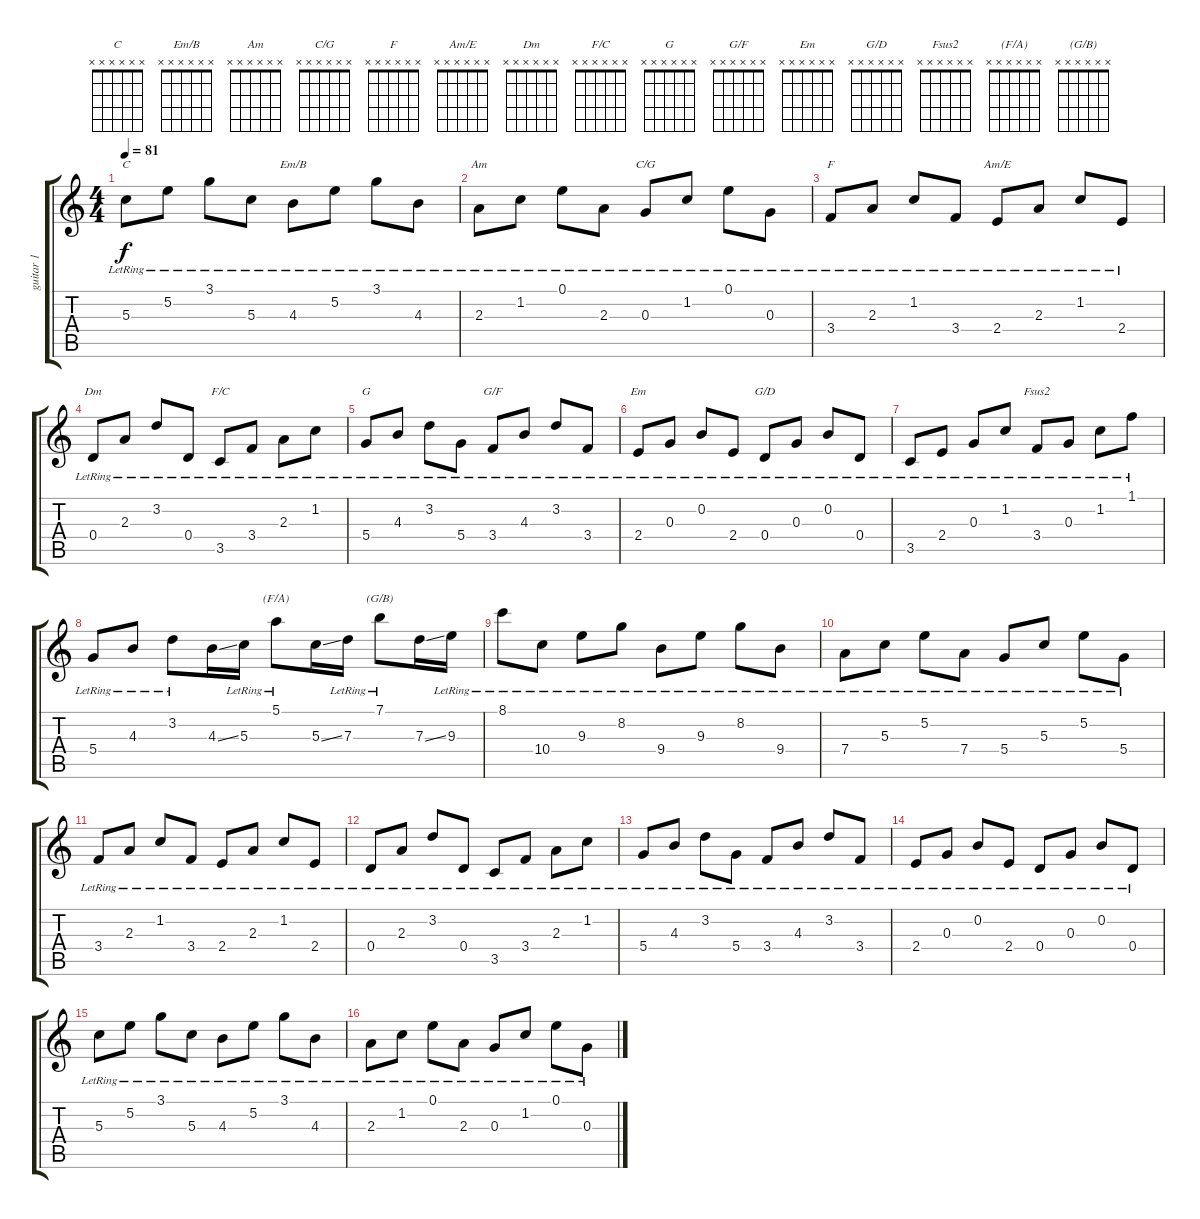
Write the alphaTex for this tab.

\track ("guitar 1" "guitar 1") {instrument electricguitarclean}
\staff {score tabs}
\tuning (E4 B3 G3 D3 A2 E2) {hide}
\chord ("C" x x x x x x) {firstfret 0}
\chord ("Em/B" x x x x x x) {firstfret 0}
\chord ("Am" x x x x x x) {firstfret 0}
\chord ("C/G" x x x x x x) {firstfret 0}
\chord ("F" x x x x x x) {firstfret 0}
\chord ("Am/E" x x x x x x) {firstfret 0}
\chord ("Dm" x x x x x x) {firstfret 0}
\chord ("F/C" x x x x x x) {firstfret 0}
\chord ("G" x x x x x x) {firstfret 0}
\chord ("G/F" x x x x x x) {firstfret 0}
\chord ("Em" x x x x x x) {firstfret 0}
\chord ("G/D" x x x x x x) {firstfret 0}
\chord ("Fsus2" x x x x x x) {firstfret 0}
\chord ("(F/A)" x x x x x x) {firstfret 0}
\chord ("(G/B)" x x x x x x) {firstfret 0}
\ts (4 4)
\tempo 81
\clef g2
\ks c
5.3{lr}.8{ch "C" dy f instrument electricguitarclean} 5.2{lr}.8 3.1{lr}.8 5.3{lr}.8 4.3{lr}.8{ch "Em/B"} 5.2{lr}.8 3.1{lr}.8 4.3{lr}.8 |
2.3{lr}.8{ch "Am"} 1.2{lr}.8 0.1{lr}.8 2.3{lr}.8 0.3{lr}.8{ch "C/G"} 1.2{lr}.8 0.1{lr}.8 0.3{lr}.8 |
3.4{lr}.8{ch "F"} 2.3{lr}.8 1.2{lr}.8 3.4{lr}.8 2.4{lr}.8{ch "Am/E"} 2.3{lr}.8 1.2{lr}.8 2.4{lr}.8 |
0.4{lr}.8{ch "Dm"} 2.3{lr}.8 3.2{lr}.8 0.4{lr}.8 3.5{lr}.8{ch "F/C"} 3.4{lr}.8 2.3{lr}.8 1.2{lr}.8 |
5.4{lr}.8{ch "G"} 4.3{lr}.8 3.2{lr}.8 5.4{lr}.8 3.4{lr}.8{ch "G/F"} 4.3{lr}.8 3.2{lr}.8 3.4{lr}.8 |
2.4{lr}.8{ch "Em"} 0.3{lr}.8 0.2{lr}.8 2.4{lr}.8 0.4{lr}.8{ch "G/D"} 0.3{lr}.8 0.2{lr}.8 0.4{lr}.8 |
3.5{lr}.8 2.4{lr}.8 0.3{lr}.8 1.2{lr}.8 3.4{lr}.8{ch "Fsus2"} 0.3{lr}.8 1.2{lr}.8 1.1{lr}.8 |
5.4{lr}.8 4.3{lr}.8 3.2{lr}.8 4.3{ss}.16 5.3{lr}.16 5.1{lr}.8{ch "(F/A)"} 5.3{ss}.16 7.3{lr}.16 7.1{lr}.8{ch "(G/B)"} 7.3{ss}.16 9.3{lr}.16 |
8.1{lr}.8 10.4{lr}.8 9.3{lr}.8 8.2{lr}.8 9.4{lr}.8 9.3{lr}.8 8.2{lr}.8 9.4{lr}.8 |
7.4{lr}.8 5.3{lr}.8 5.2{lr}.8 7.4{lr}.8 5.4{lr}.8 5.3{lr}.8 5.2{lr}.8 5.4{lr}.8 |
3.4{lr}.8 2.3{lr}.8 1.2{lr}.8 3.4{lr}.8 2.4{lr}.8 2.3{lr}.8 1.2{lr}.8 2.4{lr}.8 |
0.4{lr}.8 2.3{lr}.8 3.2{lr}.8 0.4{lr}.8 3.5{lr}.8 3.4{lr}.8 2.3{lr}.8 1.2{lr}.8 |
5.4{lr}.8 4.3{lr}.8 3.2{lr}.8 5.4{lr}.8 3.4{lr}.8 4.3{lr}.8 3.2{lr}.8 3.4{lr}.8 |
2.4{lr}.8 0.3{lr}.8 0.2{lr}.8 2.4{lr}.8 0.4{lr}.8 0.3{lr}.8 0.2{lr}.8 0.4{lr}.8 |
5.3{lr}.8 5.2{lr}.8 3.1{lr}.8 5.3{lr}.8 4.3{lr}.8 5.2{lr}.8 3.1{lr}.8 4.3{lr}.8 |
2.3{lr}.8 1.2{lr}.8 0.1{lr}.8 2.3{lr}.8 0.3{lr}.8 1.2{lr}.8 0.1{lr}.8 0.3{lr}.8
